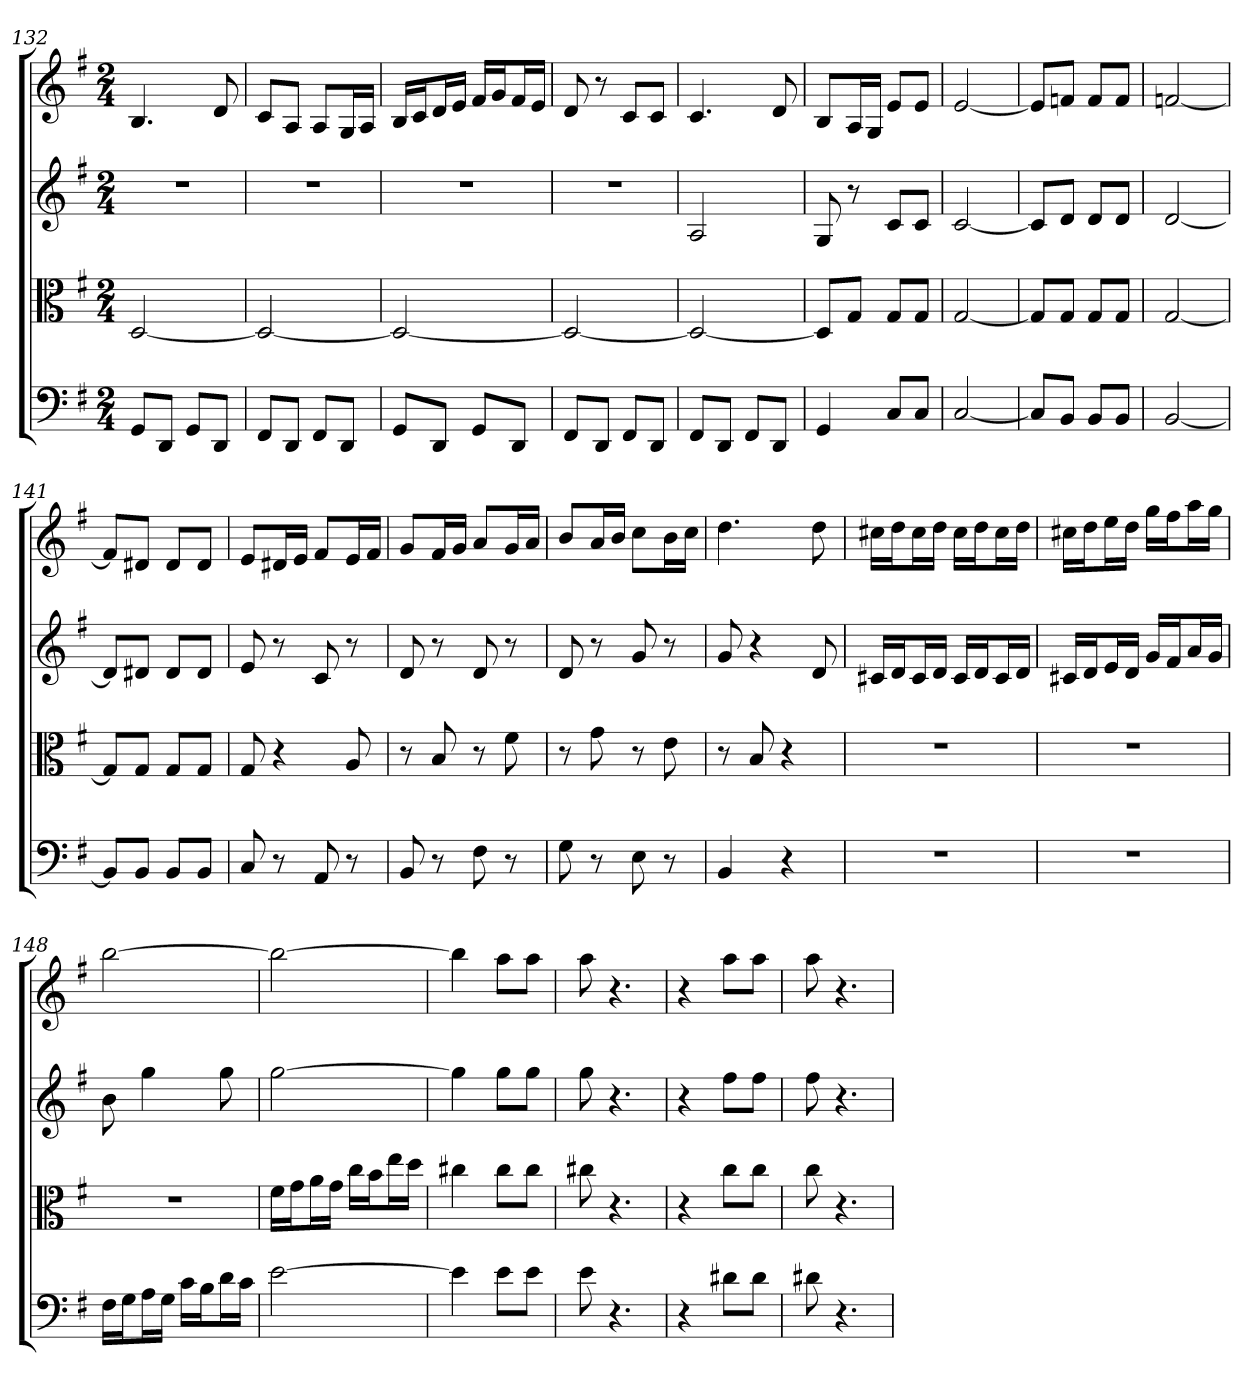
**kern	**kern	**kern	**kern
*part4	*part3	*part2	*part1
*staff4	*staff3	*staff2	*staff1
*clefF4	*clefC3	*	*
*k[f#]	*k[f#]	*k[f#]	*k[f#]
*G:	*G:	*G:	*G:
*M2/4	*M2/4	*M2/4	*M2/4
=132	=132	=132	=132
8GG/L	[2D	2r	4.B
8DD/J	.	.	.
8GG/L	.	.	.
8DD/J	.	.	8d
=133	=133	=133	=133
8FF#/L	2D_	2r	8cL
8DD/J	.	.	8AJ
8FF#/L	.	.	8AL
8DD/J	.	.	16GL
.	.	.	16AJJ
=134	=134	=134	=134
8GG/L	2D_	2r	16BLL
.	.	.	16cJ
8DD/J	.	.	16dL
.	.	.	16eJJ
8GG/L	.	.	16f#LL
.	.	.	16gJ
8DD/J	.	.	16f#L
.	.	.	16eJJ
=135	=135	=135	=135
8FF#/L	2D_	2r	8d
8DD/J	.	.	8r
8FF#/L	.	.	8cL
8DD/J	.	.	8cJ
=136	=136	=136	=136
8FF#/L	2D_	2A	4.c
8DD/J	.	.	.
8FF#/L	.	.	.
8DD/J	.	.	8d
=137	=137	=137	=137
4GG	8D/L]	8G	8BL
.	8G/J	8r	16AL
.	.	.	16GJJ
8C/L	8G/L	8cL	8eL
8C/J	8G/J	8cJ	8eJ
=138	=138	=138	=138
[2C	[2G	[2c	[2e
=139	=139	=139	=139
8C/L]	8G/L]	8cL]	8eL]
8BB/J	8G/J	8dJ	8fnJ
8BB/L	8G/L	8dL	8fL
8BB/J	8G/J	8dJ	8fJ
=140	=140	=140	=140
[2BB	[2G	[2d	[2fn
=141	=141	=141	=141
8BB/L]	8G/L]	8dL]	8fL]
8BB/J	8G/J	8d#XJ	8d#XJ
8BB/L	8G/L	8d#L	8d#L
8BB/J	8G/J	8d#J	8d#J
=142	=142	=142	=142
8C	8G	8e	8eL
8r	4r	8r	16d#XL
.	.	.	16eJJ
8AA	.	8c	8f#L
8r	8A	8r	16eL
.	.	.	16f#JJ
=143	=143	=143	=143
8BB	8r	8d	8gL
8r	8B	8r	16f#L
.	.	.	16gJJ
8F#	8r	8d	8aL
8r	8f#	8r	16gL
.	.	.	16aJJ
=144	=144	=144	=144
8G	8r	8d	8bL
8r	8g	8r	16aL
.	.	.	16bJJ
8E	8r	8g	8ccL
8r	8e	8r	16bL
.	.	.	16ccJJ
=145	=145	=145	=145
4BB	8r	8g	4.dd
.	8B	4r	.
4r	4r	.	.
.	.	8d	8dd
=146	=146	=146	=146
2r	2r	16c#XLL	16cc#XLL
.	.	16dJ	16ddJ
.	.	16c#L	16cc#L
.	.	16dJJ	16ddJJ
.	.	16c#LL	16cc#LL
.	.	16dJ	16ddJ
.	.	16c#L	16cc#L
.	.	16dJJ	16ddJJ
=147	=147	=147	=147
2r	2r	16c#XLL	16cc#XLL
.	.	16dJ	16ddJ
.	.	16eL	16eeL
.	.	16dJJ	16ddJJ
.	.	16gLL	16ggLL
.	.	16f#J	16ff#J
.	.	16aL	16aaL
.	.	16gJJ	16ggJJ
=148	=148	=148	=148
16F#\LL	2r	8b	[2bb
16G\J	.	.	.
16A\L	.	4gg	.
16G\JJ	.	.	.
16c\LL	.	.	.
16B\J	.	.	.
16d\L	.	8gg	.
16c\JJ	.	.	.
=149	=149	=149	=149
[2e	16f#\LL	[2gg	2bb_
.	16g\J	.	.
.	16a\L	.	.
.	16g\JJ	.	.
.	16cc\LL	.	.
.	16b\J	.	.
.	16ee\L	.	.
.	16dd\JJ	.	.
=150	=150	=150	=150
4e]	4cc#X	4gg]	4bb]
8e\L	8cc#\L	8ggL	8aaL
8e\J	8cc#\J	8ggJ	8aaJ
=151	=151	=151	=151
8e	8cc#X	8gg	8aa
4.r	4.r	4.r	4.r
=152	=152	=152	=152
4r	4r	4r	4r
8d#X\L	8cc\L	8ff#L	8aaL
8d#\J	8cc\J	8ff#J	8aaJ
=153	=153	=153	=153
8d#X	8cc	8ff#	8aa
4.r	4.r	4.r	4.r
=	=	=	=
*-	*-	*-	*-
